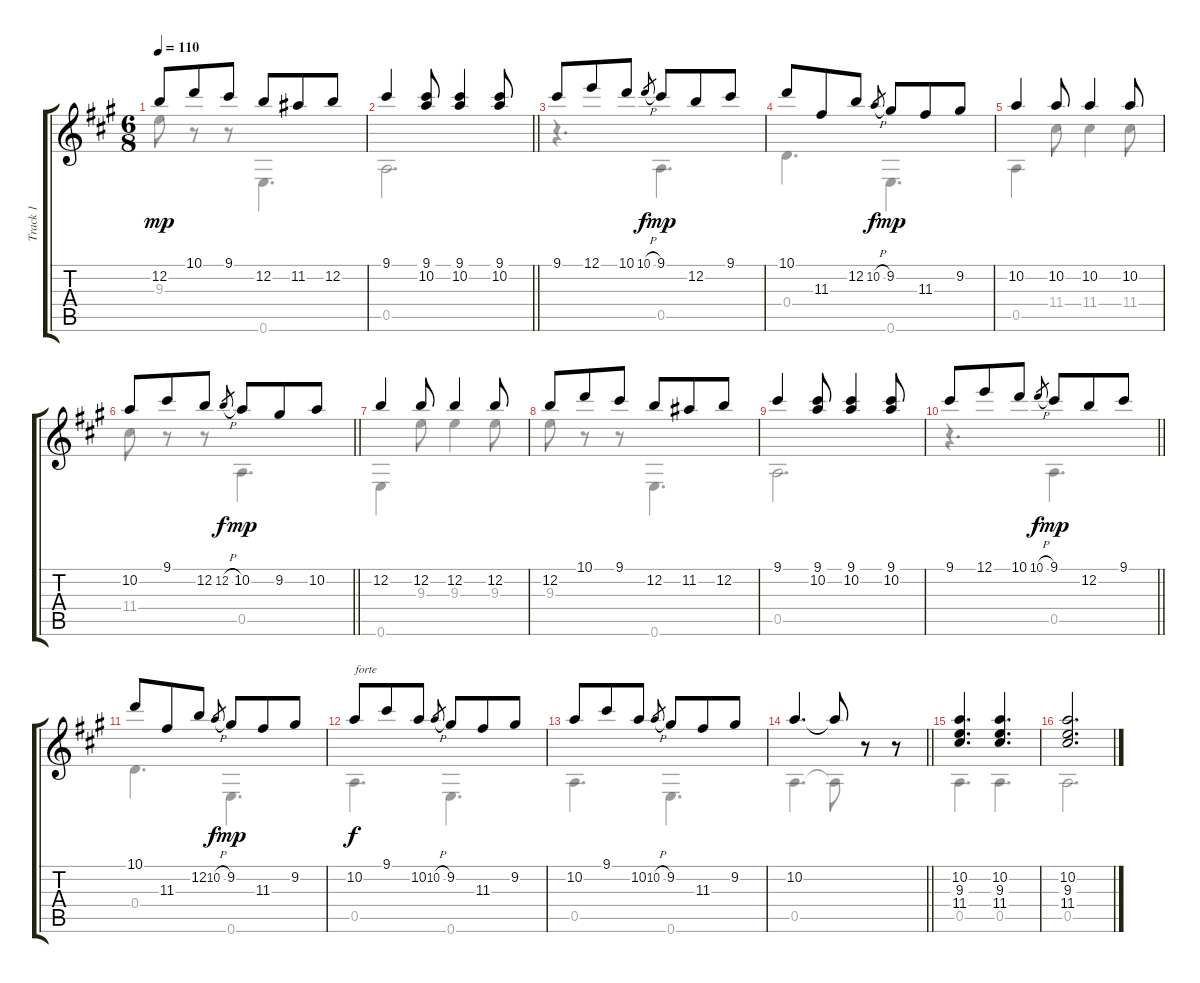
\track ("Track 1" "Track 1") {instrument acousticguitarsteel}
\staff {score tabs}
\tuning (E4 B3 G3 D3 A2 E2) {hide}
\voice
\ts (6 8)
\tempo 110
\clef g2
\ks a
12.2.8{dy mp} 10.1.8 9.1.8 12.2.8 11.2.8 12.2.8 |
\barLineRight lightlight
9.1.4 (9.1 10.2).8 (9.1 10.2).4 (9.1 10.2).8 |
9.1.8 12.1.8 10.1.8 10.1{h}.8{gr dy f} 9.1.8{dy mp} 12.2.8 9.1.8 |
10.1.8 11.3.8 12.2.8 10.2{h}.8{gr dy f} 9.2.8{dy mp} 11.3.8 9.2.8 |
10.2.4 10.2.8 10.2.4 10.2.8 |
\barLineRight lightlight
10.2.8 9.1.8 12.2.8 12.2{h}.8{gr dy f} 10.2.8{dy mp} 9.2.8 10.2.8 |
12.2.4 12.2.8 12.2.4 12.2.8 |
12.2.8 10.1.8 9.1.8 12.2.8 11.2.8 12.2.8 |
9.1.4 (9.1 10.2).8 (9.1 10.2).4 (9.1 10.2).8 |
\barLineRight lightlight
9.1.8 12.1.8 10.1.8 10.1{h}.8{gr dy f} 9.1.8{dy mp} 12.2.8 9.1.8 |
10.1.8 11.3.8 12.2.8 10.2{h}.8{gr dy f} 9.2.8{dy mp} 11.3.8 9.2.8 |
10.2.8{txt "forte" dy f} 9.1.8 10.2.8 10.2{h}.8{gr} 9.2.8 11.3.8 9.2.8 |
10.2.8 9.1.8 10.2.8 10.2{h}.8{gr} 9.2.8 11.3.8 9.2.8 |
\barLineRight lightlight
10.2.4{d} 10.2{t}.8 r.8 r.8 |
(10.2 9.3 11.4).4{d} (10.2 9.3 11.4).4{d} |
(10.2 9.3 11.4).2{d}
\voice
\clef g2
\ottava regular
\simile none
\ks a
9.3.8{dy mp} r.8 r.8 0.6.4{d} |
\barLineRight lightlight
0.5.2{d} |
r.4{d} 0.5.4{d} |
0.4.4{d} 0.6.4{d} |
0.5.4 11.4.8 11.4.4 11.4.8 |
\barLineRight lightlight
11.4.8 r.8 r.8 0.5.4{d} |
0.6.4 9.3.8 9.3.4 9.3.8 |
9.3.8 r.8 r.8 0.6.4{d} |
0.5.2{d} |
\barLineRight lightlight
r.4{d} 0.5.4{d} |
0.4.4{d} 0.6.4{d} |
0.5.4{d dy f} 0.6.4{d} |
0.5.4{d} 0.6.4{d} |
\barLineRight lightlight
0.5.4{d} 0.5{t}.8 r.8 r.8 |
0.5.4{d} 0.5.4{d} |
0.5.2{d}
